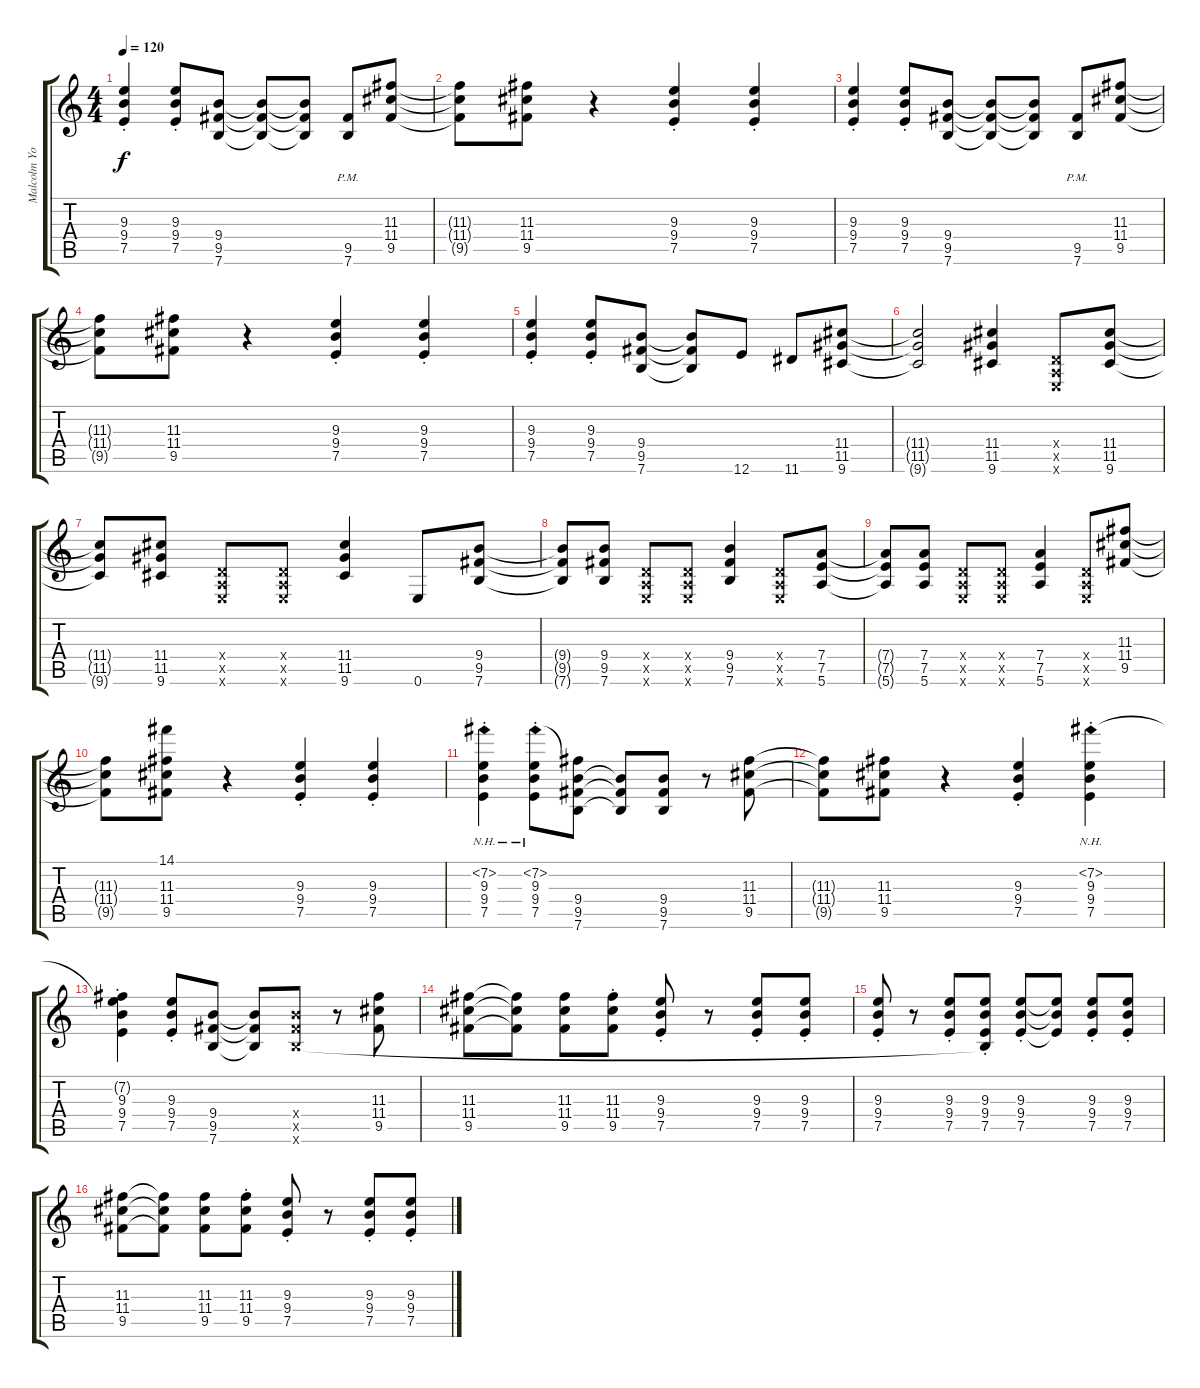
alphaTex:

\track ("Malcolm Young" "Malcolm Yo") {instrument overdrivenguitar}
\staff {score tabs}
\tuning (E4 B3 G3 D3 A2 E2) {hide}
\ts (4 4)
\tempo 120
\clef g2
\ks c
(9.3{st} 9.4{st} 7.5{st}).4{dy f} (9.3{st} 9.4 7.5).8 (9.4 9.5 7.6).8 (9.4{t} 9.5{t} 7.6{t}).8 (9.4{t} 9.5{t} 7.6{t}).8 (9.5{pm} 7.6{pm}).8 (11.3 11.4 9.5).8 |
(11.3{t} 11.4{t} 9.5{t}).8 (11.3 11.4 9.5).8 r.4 (9.3{st} 9.4{st} 7.5{st}).4 (9.3{st} 9.4{st} 7.5{st}).4 |
(9.3{st} 9.4{st} 7.5{st}).4 (9.3{st} 9.4 7.5).8 (9.4 9.5 7.6).8 (9.4{t} 9.5{t} 7.6{t}).8 (9.4{t} 9.5{t} 7.6{t}).8 (9.5{pm} 7.6{pm}).8 (11.3 11.4 9.5).8 |
(11.3{t} 11.4{t} 9.5{t}).8 (11.3 11.4 9.5).8 r.4 (9.3{st} 9.4{st} 7.5{st}).4 (9.3{st} 9.4{st} 7.5{st}).4 |
(9.3{st} 9.4{st} 7.5{st}).4 (9.3{st} 9.4 7.5).8 (9.4 9.5 7.6).8 (9.4{t} 9.5{t} 7.6{t}).8 12.6.8 11.6.8 (11.4 11.5 9.6).8 |
(11.4{t} 11.5{t} 9.6{t}).2 (11.4 11.5 9.6).4 (0.4{x} 0.5{x} 0.6{x}).8 (11.4 11.5 9.6).8 |
(11.4{t} 11.5{t} 9.6{t}).8 (11.4 11.5 9.6).8 (0.4{x} 0.5{x} 0.6{x}).8 (0.4{x} 0.5{x} 0.6{x}).8 (11.4 11.5 9.6).4 0.6.8 (9.4 9.5 7.6).8 |
(9.4{t} 9.5{t} 7.6{t}).8 (9.4 9.5 7.6).8 (0.4{x} 0.5{x} 0.6{x}).8 (0.4{x} 0.5{x} 0.6{x}).8 (9.4 9.5 7.6).4 (0.4{x} 0.5{x} 0.6{x}).8 (7.4 7.5 5.6).8 |
(7.4{t} 7.5{t} 5.6{t}).8 (7.4 7.5 5.6).8 (0.4{x} 0.5{x} 0.6{x}).8 (0.4{x} 0.5{x} 0.6{x}).8 (7.4 7.5 5.6).4 (0.4{x} 0.5{x} 0.6{x}).8 (11.3 11.4 9.5).8 |
(11.3{t} 11.4{t} 9.5{t}).8 (14.1 11.3 11.4 9.5).8 r.4 (9.3{st} 9.4{st} 7.5{st}).4 (9.3{st} 9.4{st} 7.5{st}).4 |
(7.2{nh} 9.3{st} 9.4{st} 7.5{st}).4 (7.2{nh} 9.3{st} 9.4 7.5).8 (7.2{t} 9.4 9.5 7.6).8 (9.4{t} 9.5{t} 7.6{t}).8 (9.4 9.5 7.6).8 r.8 (11.3 11.4 9.5).8 |
(11.3{t} 11.4{t} 9.5{t}).8 (11.3 11.4 9.5).8 r.4 (9.3{st} 9.4{st} 7.5{st}).4 (7.2{nh} 9.3{st} 9.4{st} 7.5{st}).4 |
(7.2{t} 9.3{st} 9.4{st} 7.5{st}).4 (9.3{st} 9.4 7.5).8 (9.4 9.5 7.6).8 (9.4{t} 9.5{t} 7.6{t}).8 (9.4{x} 9.5{x} 7.6{x}).8 r.8 (11.3 11.4 9.5).8 |
(11.3 11.4 9.5).8 (11.3{t} 11.4{t} 9.5{t}).8 (11.3 11.4 9.5).8 (11.3{st} 11.4{st} 9.5{st}).8 (9.3{st} 9.4{st} 7.5{st}).8 r.8 (9.3{st} 9.4 7.5).8 (9.3{st} 9.4 7.5).8 |
(9.3{st} 9.4 7.5).8 r.8 (9.3{st} 9.4 7.5).8 (9.3{st} 9.4 7.5 7.6{t}).8 (9.3{st} 9.4 7.5).8 (9.3{t} 9.4{t} 7.5{t}).8 (9.3{st} 9.4 7.5).8 (9.3{st} 9.4 7.5).8 |
(11.3 11.4 9.5).8 (11.3{t} 11.4{t} 9.5{t}).8 (11.3 11.4 9.5).8 (11.3{st} 11.4{st} 9.5{st}).8 (9.3{st} 9.4{st} 7.5{st}).8 r.8 (9.3{st} 9.4 7.5).8 (9.3{st} 9.4 7.5).8
